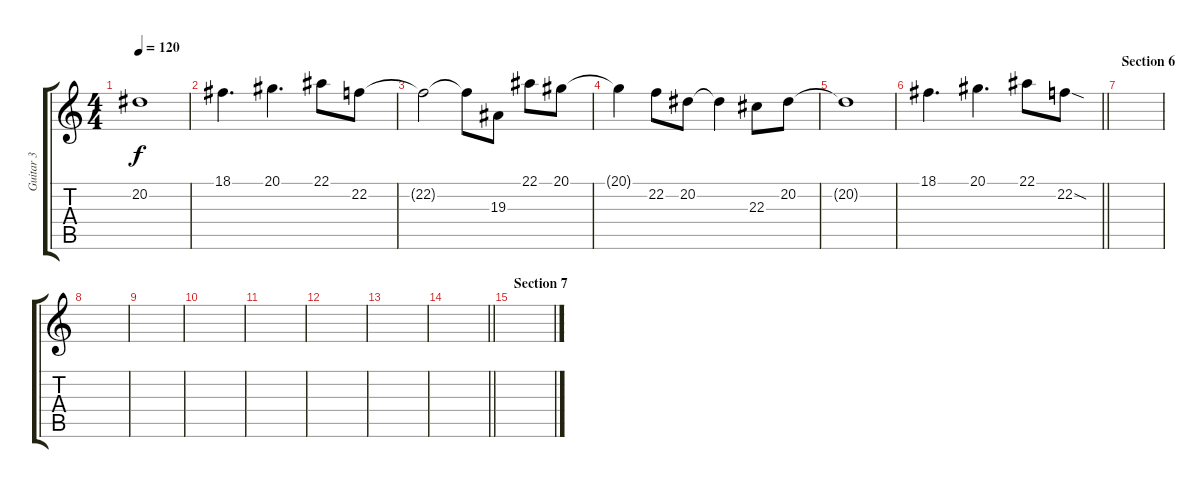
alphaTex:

\track ("Guitar 3" "Guitar 3") {instrument lead1square}
\staff {score tabs}
\tuning (C4 G3 Eb3 Bb2 F2 C2) {hide}
\ts (4 4)
\tempo 120
\clef g2
\ks c
20.2{t}.1{dy f} |
18.1.4{d} 20.1.4{d} 22.1.8 22.2.8 |
22.2{t}.2 22.2{t}.8 19.3.8 22.1.8 20.1.8 |
20.1{t}.4 22.2.8 20.2.8 20.2{t}.4 22.3.8 20.2.8 |
20.2{t}.1 |
\barLineRight lightlight
18.1.4{d} 20.1.4{d} 22.1.8 22.2{sod}.8 |
\section ("" "Section 6")
|
|
|
|
|
|
|
\barLineRight lightlight
|
\section ("" "Section 7")
